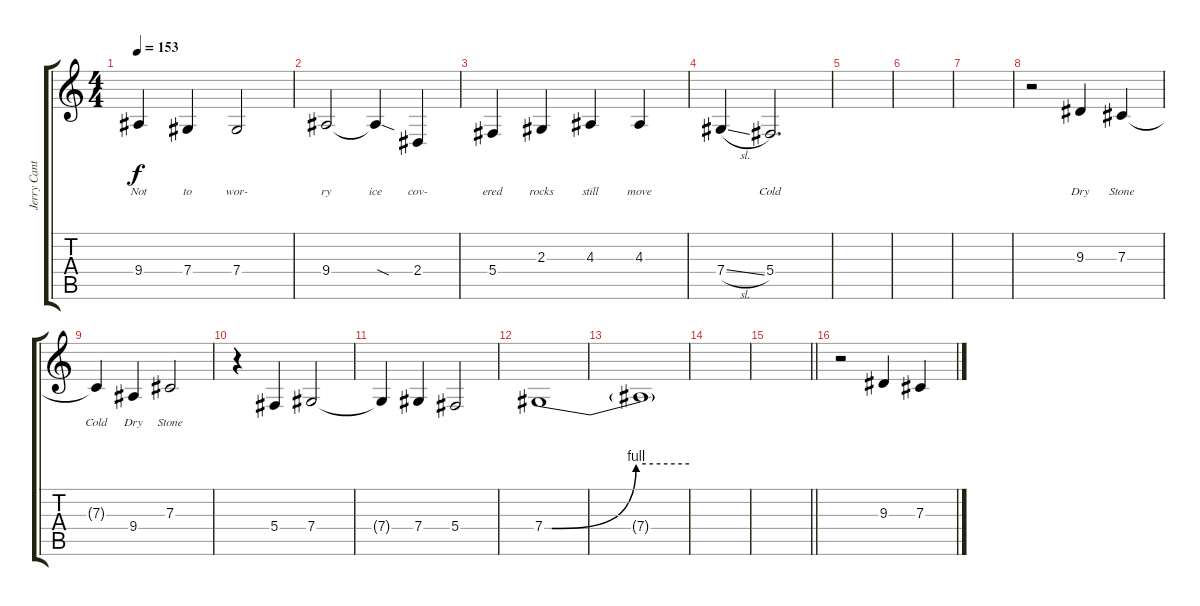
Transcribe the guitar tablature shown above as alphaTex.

\track ("Jerry Cantrell - Vocals" "Jerry Cant") {instrument lead2sawtooth}
\staff {score tabs}
\tuning (Eb4 Bb3 Gb3 Db3 Ab2 Db2) {hide}
\ts (4 4)
\tempo 153
\clef g2
\ks c
9.4.4{lyrics (0 "Not") lyrics (1 "") lyrics (2 "") lyrics (3 "") lyrics (4 "") dy f} 7.4.4{lyrics (0 "to") lyrics (1 "") lyrics (2 "") lyrics (3 "") lyrics (4 "")} 7.4.2{lyrics (0 "wor-") lyrics (1 "") lyrics (2 "") lyrics (3 "") lyrics (4 "")} |
9.4.2{lyrics (0 "ry") lyrics (1 "") lyrics (2 "") lyrics (3 "") lyrics (4 "")} 9.4{sod t}.4{lyrics (0 "ice") lyrics (1 "") lyrics (2 "") lyrics (3 "") lyrics (4 "")} 2.4.4{lyrics (0 "cov-") lyrics (1 "") lyrics (2 "") lyrics (3 "") lyrics (4 "")} |
5.4.4{lyrics (0 "ered") lyrics (1 "") lyrics (2 "") lyrics (3 "") lyrics (4 "")} 2.3.4{lyrics (0 "rocks") lyrics (1 "") lyrics (2 "") lyrics (3 "") lyrics (4 "")} 4.3.4{lyrics (0 "still") lyrics (1 "") lyrics (2 "") lyrics (3 "") lyrics (4 "")} 4.3.4{lyrics (0 "move") lyrics (1 "") lyrics (2 "") lyrics (3 "") lyrics (4 "")} |
7.4{sl}.4{lyrics (0 "") lyrics (1 "") lyrics (2 "") lyrics (3 "") lyrics (4 "")} 5.4.2{d lyrics (0 "Cold") lyrics (1 "") lyrics (2 "") lyrics (3 "") lyrics (4 "")} |
|
|
|
r.2 9.3.4{lyrics (0 "Dry") lyrics (1 "") lyrics (2 "") lyrics (3 "") lyrics (4 "")} 7.3.4{lyrics (0 "Stone") lyrics (1 "") lyrics (2 "") lyrics (3 "") lyrics (4 "")} |
7.3{t}.4{lyrics (0 "Cold") lyrics (1 "") lyrics (2 "") lyrics (3 "") lyrics (4 "")} 9.4.4{lyrics (0 "Dry") lyrics (1 "") lyrics (2 "") lyrics (3 "") lyrics (4 "")} 7.3.2{lyrics (0 "Stone") lyrics (1 "") lyrics (2 "") lyrics (3 "") lyrics (4 "")} |
r.4 5.4.4 7.4.2 |
7.4{t}.4 7.4.4 5.4.2 |
7.4{be (custom 0 0 3 0 38 4 60 4)}.1 |
7.4{t}.1 |
|
\barLineRight lightlight
|
r.2 9.3.4 7.3.4
